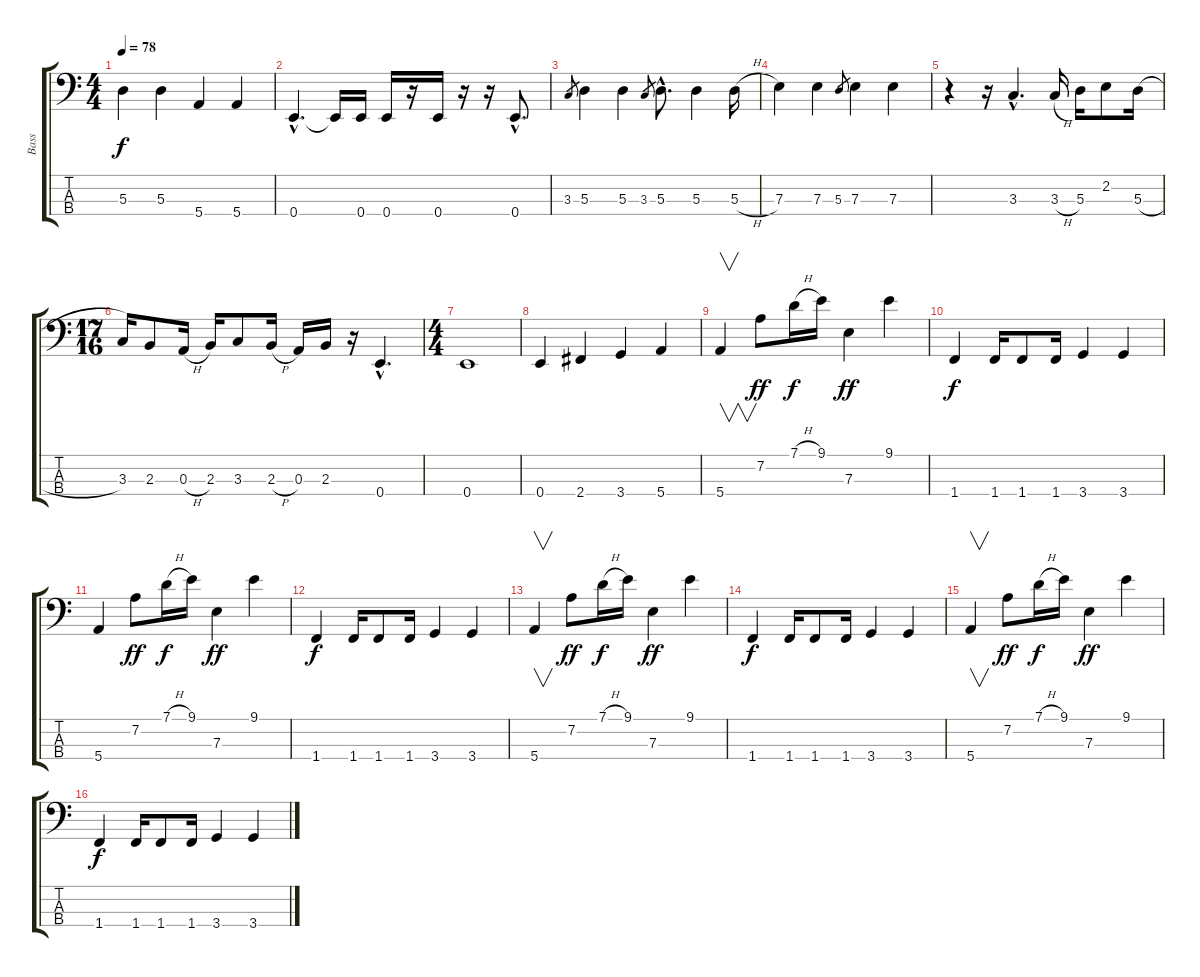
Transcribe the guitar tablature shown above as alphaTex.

\track ("Bass" "Bass") {instrument fretlessbass}
\staff {score tabs}
\tuning (G2 D2 A1 E1) {hide}
\ts (4 4)
\tempo 78
\clef f4
\ks c
5.3.4{dy f} 5.3.4 5.4.4 5.4.4 |
0.4{hac}.4{d} 0.4{t}.16 0.4.16 0.4.16 r.16 0.4.16 r.16 r.16 0.4{hac}.8{d} |
3.3.8{gr} 5.3.4 5.3.4 3.3.8{gr} 5.3{hac}.8{d} 5.3.4 5.3{h}.16 |
7.3.4 7.3.4 5.3.8{gr} 7.3.4 7.3.4 |
r.4 r.16 3.3{hac}.4{d} 3.3{h}.16 5.3.16 2.2.8 5.3{h}.16 |
\ts (17 16)
3.3.16 2.3.8 0.3{h}.16 2.3.16 3.3.8 2.3{h}.16 0.3.16 2.3.16 r.16 0.4{hac}.4{d} |
\ts (4 4)
0.4.1 |
0.4.4 2.4.4 3.4.4 5.4.4 |
5.4.4{v} 7.2.8{dy ff} 7.1{h}.16{dy f} 9.1.16 7.3.4{dy ff} 9.1.4 |
1.4.4{dy f} 1.4.16 1.4.8 1.4.16 3.4.4 3.4.4 |
5.4.4 7.2.8{dy ff} 7.1{h}.16{dy f} 9.1.16 7.3.4{dy ff} 9.1.4 |
1.4.4{dy f} 1.4.16 1.4.8 1.4.16 3.4.4 3.4.4 |
5.4.4{v} 7.2.8{dy ff} 7.1{h}.16{dy f} 9.1.16 7.3.4{dy ff} 9.1.4 |
1.4.4{dy f} 1.4.16 1.4.8 1.4.16 3.4.4 3.4.4 |
5.4.4{v} 7.2.8{dy ff} 7.1{h}.16{dy f} 9.1.16 7.3.4{dy ff} 9.1.4 |
1.4.4{dy f} 1.4.16 1.4.8 1.4.16 3.4.4 3.4.4
